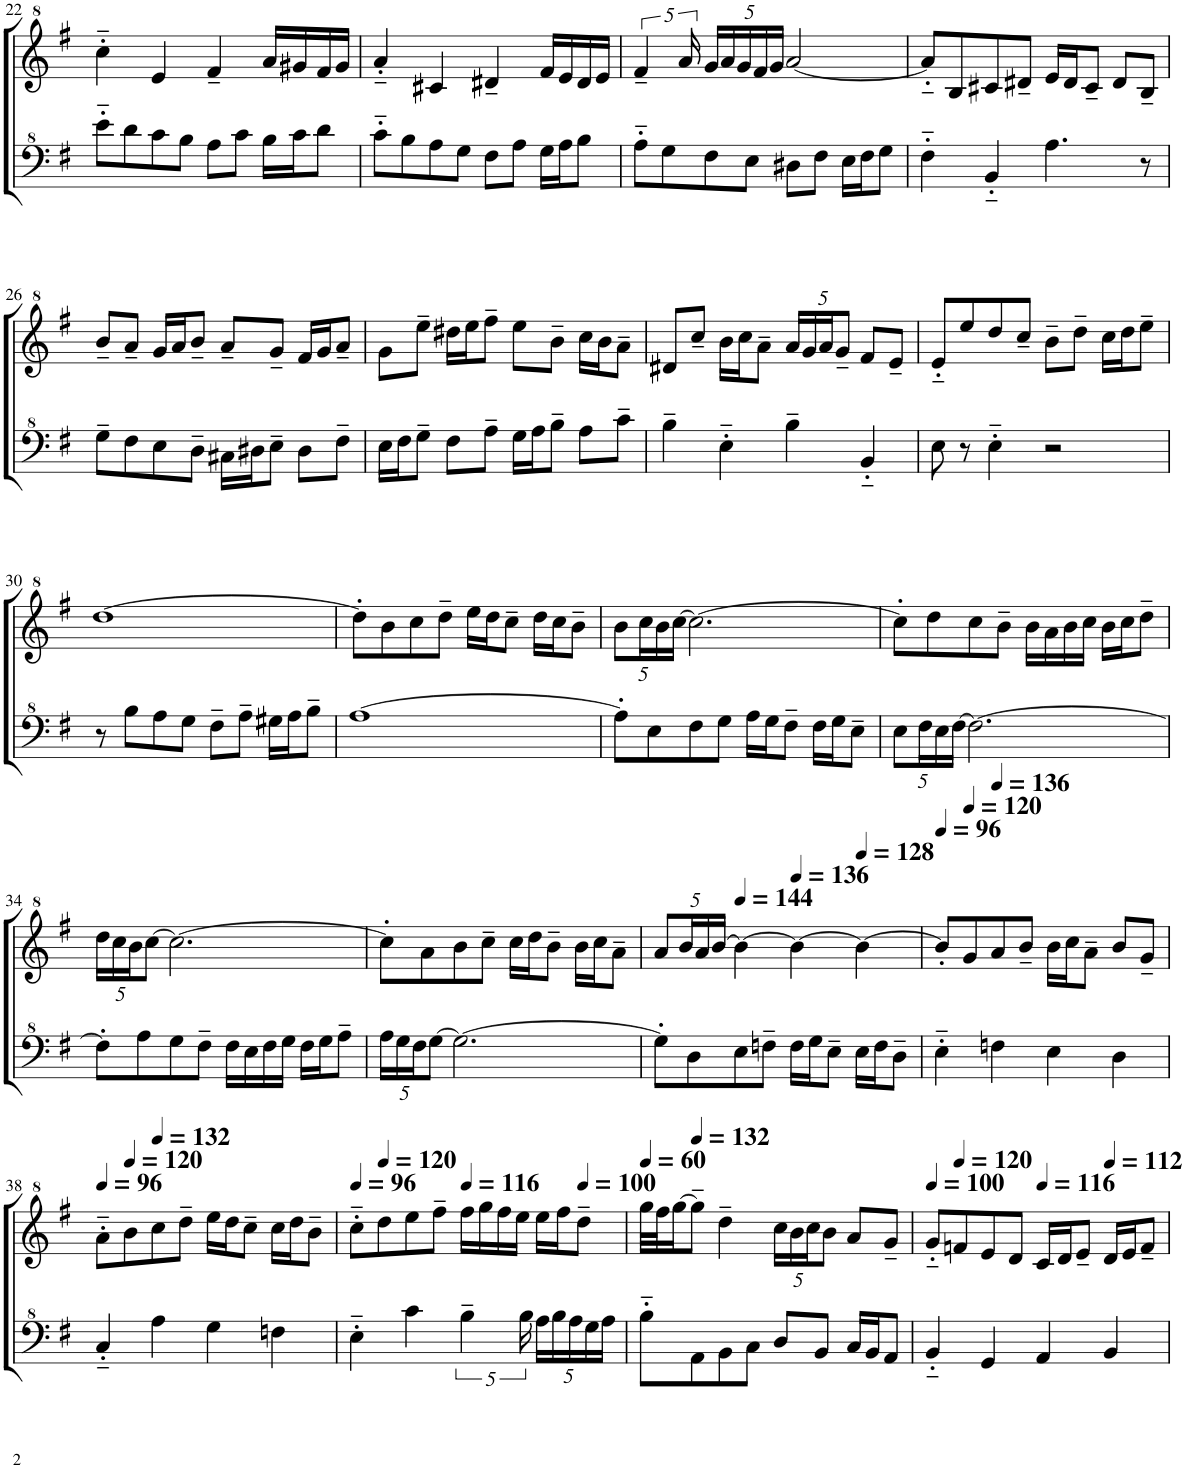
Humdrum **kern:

**kern	**kern
*part1	*part1
*staff2	*staff1
*I"Model III	*
!!LO:PB:g=z
*clefF^4	*clefG^2
*k[f#]	*k[f#]
*M4/4	*M4/4
=22	=22
8ee'~\L	4ccc'~\
8dd\	.
8cc\	4ee/
8b\J	.
8a\L	4ff#~/
8cc\J	.
16b\LL	16aa/LL
16cc\J	16gg#X/
8dd\J	16ff#/
.	16gg#/JJ
=23	=23
8cc'~\L	4aa'~/
8b\	.
8a\	4cc#X/
8g\J	.
8f#\L	4dd#X~/
8a\J	.
16g\LL	16ff#/LL
16a\J	16ee/
8b\J	16dd#/
.	16ee/JJ
=24	=24
8a'~\L	5ff#~/
8g\	.
.	20aa/
*	*Xbrackettup
8f#\	20gg/LL
.	20aa/
.	20gg/
8e\J	.
.	20ff#/
.	20gg/JJ
8d#X\L	[2aa/
8f#\J	.
16e\LL	.
16f#\J	.
8g\J	.
=25	=25
4f#'~\	8aa'~/L]
.	8b/
4B'~/	8cc#X/
.	8dd#X~/J
4.a\	16ee/LL
.	16dd#/J
.	8cc#~/J
.	8dd#/L
8r	8b~/J
!!LO:LB:g=z
=26	=26
8g~\L	8bb~/L
8f#\	8aa~/J
8e\	16gg/LL
.	16aa/J
8d~\J	8bb~/J
16c#X\LL	8aa~/L
16d#X\J	.
8e~\J	8gg~/J
8d#\L	16ff#/LL
.	16gg/J
8f#~\J	8aa~/J
=27	=27
16e\LL	8gg\L
16f#\J	.
8g~\J	8eee~\J
8f#\L	16ddd#X\LL
.	16eee\J
8a~\J	8fff#~\J
16g\LL	8eee\L
16a\J	.
8b~\J	8bb~\J
8a\L	16ccc\LL
.	16bb\J
8cc~\J	8aa~\J
=28	=28
4b~\	8dd#X/L
.	8ccc~/J
4e'~\	16bb\LL
.	16ccc\J
.	8aa~\J
4b~\	20aa/LL
.	20gg/
.	20aa/J
.	10gg~/J
4B'~/	8ff#/L
.	8ee~/J
=29	=29
8e\	8ee'~/L
8r	8eee/
4e'~\	8ddd/
.	8ccc~/J
2r	8bb~\L
.	8ddd~\J
.	16ccc\LL
.	16ddd\J
.	8eee~\J
!!LO:LB:g=z
=30	=30
8r	[1ddd
8b\L	.
8a\	.
8g\J	.
8f#~\L	.
8a~\J	.
16g#X\LL	.
16a\J	.
8b~\J	.
=31	=31
[1a	8ddd'\L]
.	8bb\
.	8ccc\
.	8ddd~\J
.	16eee\LL
.	16ddd\J
.	8ccc~\J
.	16ddd\LL
.	16ccc\J
.	8bb~\J
=32	=32
8a'\L]	10bb\L
.	20ccc\L
8e\	.
.	20bb\
.	[20ccc\JJ
8f#\	2.ccc\_
8g\J	.
16a\LL	.
16g\J	.
8f#~\J	.
16f#\LL	.
16g\J	.
8e~\J	.
=33	=33
*Xbrackettup	*
10e\L	8ccc'\L]
20f#\L	.
.	8ddd\
20e\	.
[20f#\JJ	.
2.f#\_	8ccc\
.	8bb~\J
.	16bb\LL
.	16aa\
.	16bb\
.	16ccc\JJ
.	16bb\LL
.	16ccc\J
.	8ddd~\J
!!LO:LB:g=z
=34	=34
8f#'\L]	20ddd\LL
.	20ccc\
.	20bb\J
8a\	.
.	[10ccc\J
8g\	2.ccc\_
8f#~\J	.
16f#\LL	.
16e\	.
16f#\	.
16g\JJ	.
16f#\LL	.
16g\J	.
8a~\J	.
=35	=35
20a\LL	8ccc'\L]
20g\	.
20f#\J	.
.	8aa\
[10g\J	.
2.g\_	8bb\
.	8ccc~\J
.	16ccc\LL
.	16ddd\J
.	8bb~\J
.	16bb\LL
.	16ccc\J
.	8aa~\J
=36	=36
8g'\L]	10aa/L
.	20bb/L
8d\	.
.	20aa/
.	[20bb/JJ
*	*MM144
8e\	4bb\_
8fn~\J	.
*	*MM136
16f\LL	4bb\_
16g\J	.
8e~\J	.
*	*MM128
16e\LL	4bb\_
16f\J	.
8d~\J	.
=37	=37
*	*MM96
4e'~\	8bb'/L]
*	*MM120
.	8gg/
*	*MM136
4fn\	8aa/
.	8bb~/J
4e\	16bb\LL
.	16ccc\J
.	8aa~\J
4d\	8bb/L
.	8gg~/J
!!LO:LB:g=z
=38	=38
*	*MM96
4c'~/	8aa'~\L
*	*MM120
.	8bb\
*	*MM132
4a\	8ccc\
.	8ddd~\J
4g\	16eee\LL
.	16ddd\J
.	8ccc~\J
4fn\	16ccc\LL
.	16ddd\J
.	8bb~\J
=39	=39
*	*MM96
4e'~\	8ccc'~\L
*	*MM120
.	8ddd\
4cc\	8eee\
.	8fff#~\J
*brackettup	*
*	*MM116
5b~\	16fff#\LL
.	16ggg\
.	16fff#\
.	16eee\JJ
20b\	.
*Xbrackettup	*
20a\LL	16eee\LL
20b\	.
.	16fff#\J
20a\	.
*	*MM100
.	8ddd~\J
20g\	.
20a\JJ	.
=40	=40
*	*MM60
8b'~\L	32ggg\LLL
.	32fff#\J
.	[16ggg\J
*	*MM132
8A\	8ggg~\J]
8B\	4ddd~\
8c\J	.
8d/L	20ccc\LL
.	20bb\
.	20ccc\J
8B/J	.
.	10bb\J
16c/LL	8aa/L
16B/J	.
8A/J	8gg~/J
=41	=41
*	*MM100
4B'~/	8gg'~/L
*	*MM120
.	8ffn/
4G/	8ee/
.	8dd/J
*	*MM116
4A/	16cc/LL
.	16dd/J
.	8ee~/J
*	*MM112
4B/	16dd/LL
.	16ee/J
.	8ff~/J
=	=
*-	*-
